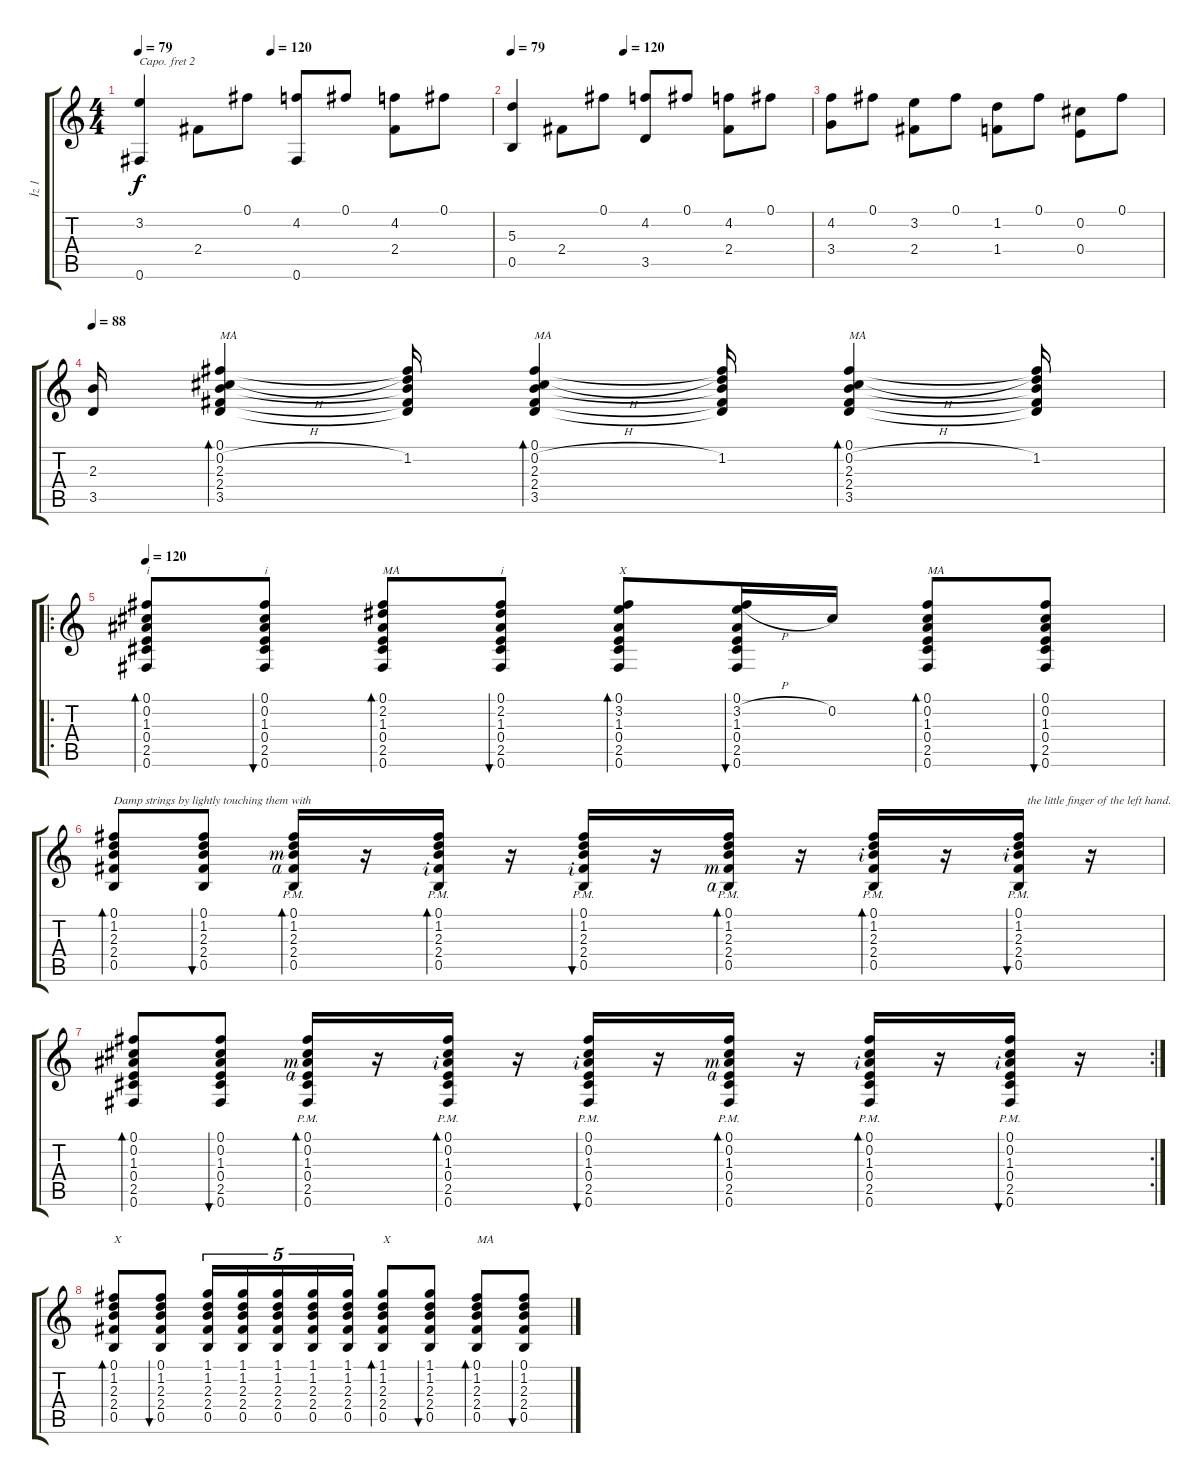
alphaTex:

\track ("İz 1" "İz 1") {instrument acousticguitarnylon}
\staff {score tabs}
\capo 2
\tuning (E4 B3 G3 D3 A2 E2) {hide}
\ts (4 4)
\tempo 79
\tempo (120 0.375)
\clef g2
\ks c
(3.2 0.6).4{dy f} 2.4.8 0.1.8 (4.2 0.6).8 0.1.8 (4.2 2.4).8 0.1.8 |
\tempo 79
\tempo (120 0.375)
(5.3 0.5).4 2.4.8 0.1.8 (4.2 3.5).8 0.1.8 (4.2 2.4).8 0.1.8 |
(4.2 3.4).8 0.1.8 (3.2 2.4).8 0.1.8 (1.2 1.4).8 0.1.8 (0.2 0.4).8 0.1.8 |
\tempo 88
(2.3 3.5).16 (0.1 0.2{h} 2.3 2.4 3.5).4{bd 60 txt "MA"} (0.1{t} 1.2 2.3{t} 2.4{t} 3.5{t}).16 (0.1 0.2{h} 2.3 2.4 3.5).4{bd 60 txt "MA"} (0.1{t} 1.2 2.3{t} 2.4{t} 3.5{t}).16 (0.1 0.2{h} 2.3 2.4 3.5).4{bd 60 txt "MA"} (0.1{t} 1.2 2.3{t} 2.4{t} 3.5{t}).16 |
\ro
\tempo 120
(0.1 0.2 1.3 0.4 2.5 0.6).8{bd 60 txt "i"} (0.1 0.2 1.3 0.4 2.5 0.6).8{bu 60 txt "i"} (0.1 2.2 1.3 0.4 2.5 0.6).8{bd 60 txt "MA"} (0.1 2.2 1.3 0.4 2.5 0.6).8{bu 60 txt "i"} (0.1 3.2 1.3 0.4 2.5 0.6).8{bd 60 txt "X"} (0.1 3.2{h} 1.3 0.4 2.5 0.6).16{bu 60} 0.2.16 (0.1 0.2 1.3 0.4 2.5 0.6).8{bd 60 txt "MA"} (0.1 0.2 1.3 0.4 2.5 0.6).8{bu 60} |
(0.1 1.2 2.3 2.4 0.5).8{bd 60 txt "Damp strings by lightly touching them with "} (0.1 1.2 2.3 2.4 0.5).8{bu 60} (0.1{pm} 1.2 2.3{rf 3} 2.4{rf 4} 0.5).16{bd 60} r.16 (0.1{pm} 1.2 2.3 2.4{rf 2} 0.5).16{bd 60} r.16 (0.1{pm} 1.2 2.3 2.4{rf 2} 0.5).16{bu 60} r.16 (0.1{pm} 1.2 2.3 2.4{rf 3} 0.5{rf 4}).16{bd 60} r.16 (0.1{pm} 1.2 2.3{rf 2} 2.4 0.5).16{bd 60} r.16 (0.1{pm} 1.2 2.3{rf 2} 2.4 0.5).16{bu 60 txt "   the little finger of the left hand."} r.16 |
\rc 2
(0.1 0.2 1.3 0.4 2.5 0.6).8{bd 60} (0.1 0.2 1.3 0.4 2.5 0.6).8{bu 60} (0.1 0.2 1.3{rf 3} 0.4{rf 4} 2.5{pm} 0.6).16{bd 60} r.16 (0.1 0.2 1.3{rf 2} 0.4 2.5{pm} 0.6).16{bd 60} r.16 (0.1 0.2 1.3{rf 2} 0.4 2.5{pm} 0.6).16{bu 60} r.16 (0.1 0.2 1.3{rf 3} 0.4{rf 4} 2.5{pm} 0.6).16{bd 60} r.16 (0.1 0.2 1.3{rf 2} 0.4 2.5{pm} 0.6).16{bd 60} r.16 (0.1 0.2 1.3{rf 2} 0.4 2.5{pm} 0.6).16{bu 60} r.16 |
(0.1 1.2 2.3 2.4 0.5).8{bd 60 txt "X"} (0.1 1.2 2.3 2.4 0.5).8{bu 60} (1.1 1.2 2.3 2.4 0.5).16{tu (5 4)} (1.1 1.2 2.3 2.4 0.5).16{tu (5 4)} (1.1 1.2 2.3 2.4 0.5).16{tu (5 4)} (1.1 1.2 2.3 2.4 0.5).16{tu (5 4)} (1.1 1.2 2.3 2.4 0.5).16{tu (5 4)} (1.1 1.2 2.3 2.4 0.5).8{bd 60 txt "X"} (1.1 1.2 2.3 2.4 0.5).8{bu 60} (0.1 1.2 2.3 2.4 0.5).8{bd 60 txt "MA"} (0.1 1.2 2.3 2.4 0.5).8{bu 60}
